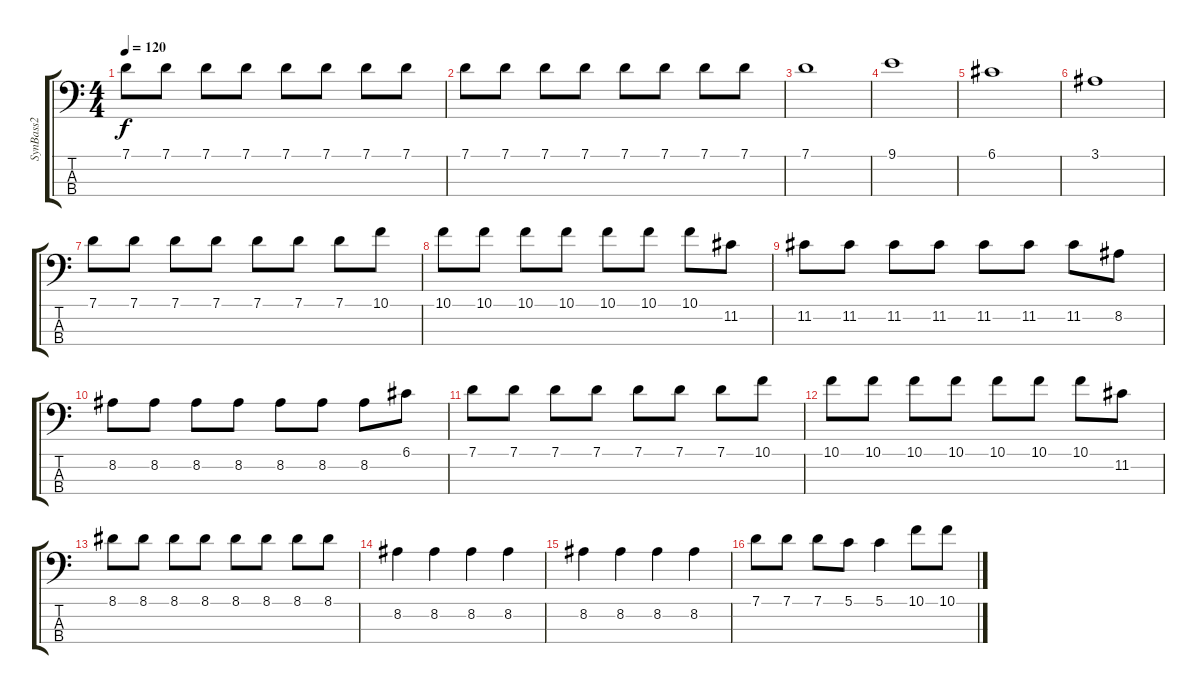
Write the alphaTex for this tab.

\track ("SynBass2" "SynBass2") {solo instrument synthbass2}
\staff {score tabs}
\tuning (G2 D2 A1 E1) {hide}
\ts (4 4)
\tempo 120
\clef f4
\ks c
7.1.8{dy f} 7.1.8 7.1.8 7.1.8 7.1.8 7.1.8 7.1.8 7.1.8 |
7.1.8 7.1.8 7.1.8 7.1.8 7.1.8 7.1.8 7.1.8 7.1.8 |
7.1.1 |
9.1.1 |
6.1.1 |
3.1.1 |
7.1.8 7.1.8 7.1.8 7.1.8 7.1.8 7.1.8 7.1.8 10.1.8 |
10.1.8 10.1.8 10.1.8 10.1.8 10.1.8 10.1.8 10.1.8 11.2.8 |
11.2.8 11.2.8 11.2.8 11.2.8 11.2.8 11.2.8 11.2.8 8.2.8 |
8.2.8 8.2.8 8.2.8 8.2.8 8.2.8 8.2.8 8.2.8 6.1.8 |
7.1.8 7.1.8 7.1.8 7.1.8 7.1.8 7.1.8 7.1.8 10.1.8 |
10.1.8 10.1.8 10.1.8 10.1.8 10.1.8 10.1.8 10.1.8 11.2.8 |
8.1.8 8.1.8 8.1.8 8.1.8 8.1.8 8.1.8 8.1.8 8.1.8 |
8.2.4 8.2.4 8.2.4 8.2.4 |
8.2.4 8.2.4 8.2.4 8.2.4 |
7.1.8 7.1.8 7.1.8 5.1.8 5.1.4 10.1.8 10.1.8
